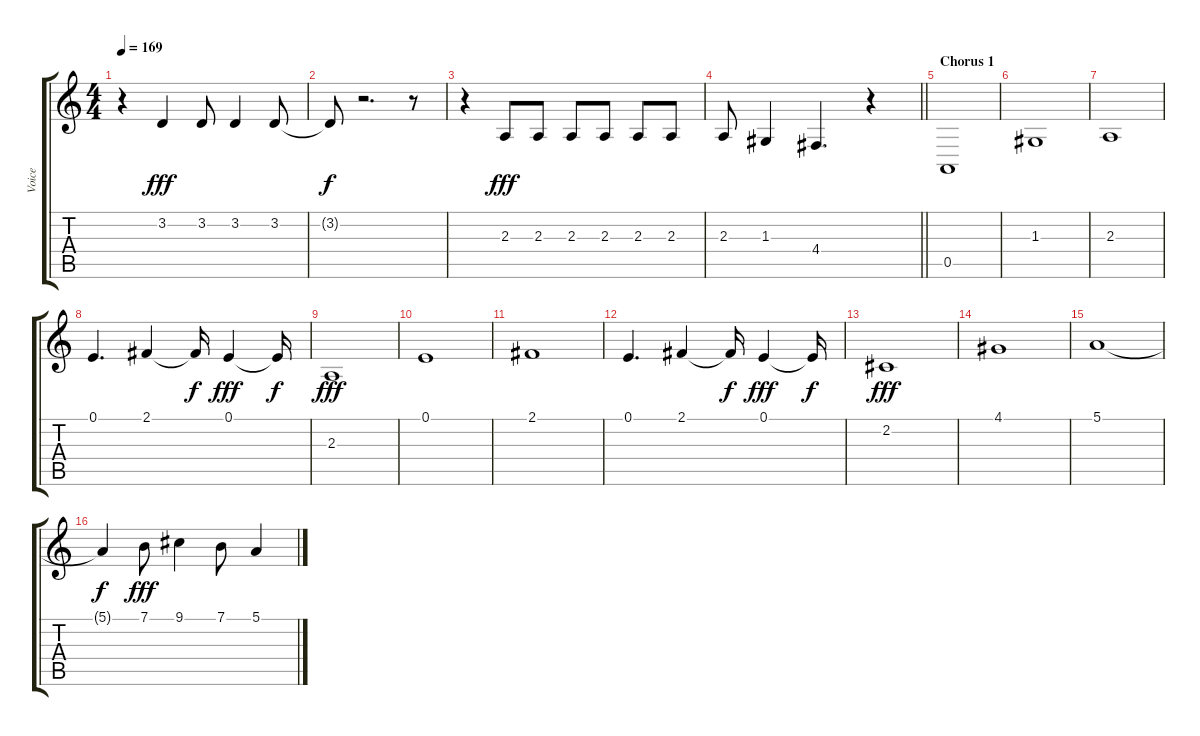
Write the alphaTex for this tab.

\track ("Voice" "Voice") {instrument synthbrass2}
\staff {score tabs}
\tuning (E4 B3 G3 D3 A2 E2) {hide}
\ts (4 4)
\tempo 169
\clef g2
\ks c
r.4{dy fff} 3.2.4 3.2.8 3.2.4 3.2.8 |
3.2{t}.8{dy f} r.2{d} r.8 |
r.4 2.3.8{dy fff} 2.3.8 2.3.8 2.3.8 2.3.8 2.3.8 |
\barLineRight lightlight
2.3.8 1.3.4 4.4.4{d} r.4 |
\section ("" "Chorus 1")
0.5.1 |
1.3.1 |
2.3.1 |
0.1.4{d} 2.1.4 2.1{t}.16{dy f} 0.1.4{dy fff} 0.1{t}.16{dy f} |
2.3.1{dy fff} |
0.1.1 |
2.1.1 |
0.1.4{d} 2.1.4 2.1{t}.16{dy f} 0.1.4{dy fff} 0.1{t}.16{dy f} |
2.2.1{dy fff} |
4.1.1 |
5.1.1 |
5.1{t}.4{dy f} 7.1.8{dy fff} 9.1.4 7.1.8 5.1.4
